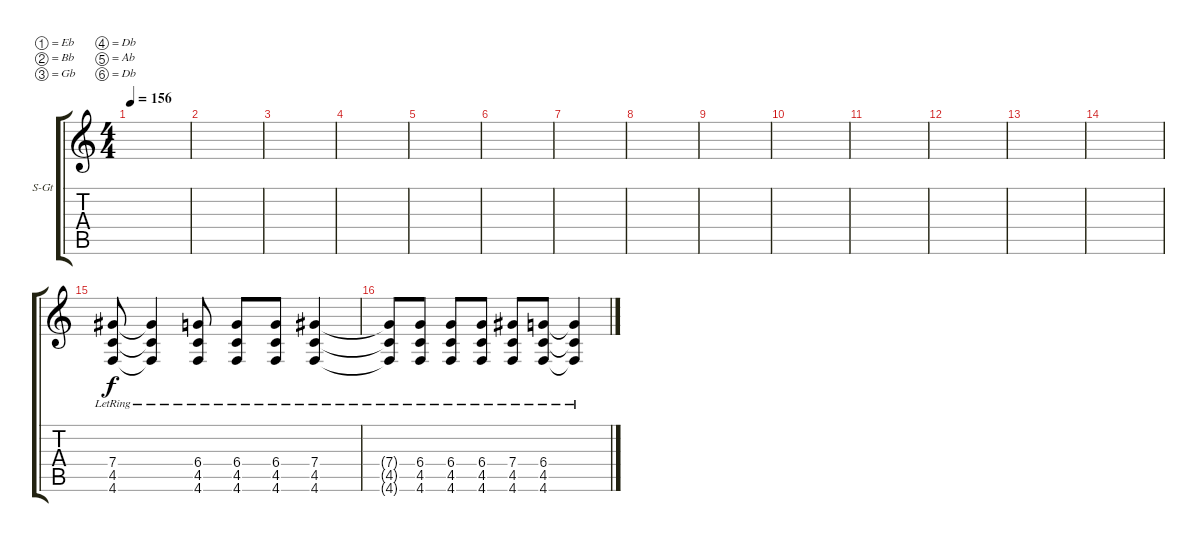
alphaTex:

\defaultSystemsLayout 4
\bracketExtendMode groupsimilarinstruments
\firstSystemTrackNameOrientation horizontal
\otherSystemsTrackNameOrientation horizontal
\track ("Intro Guitar 1" "S-Gt") {instrument acousticguitarsteel}
\staff {score tabs}
\tuning (Eb4 Bb3 Gb3 Db3 Ab2 Db2)
\ts (4 4)
\tempo 156
\clef g2
\ks c
|
|
|
|
|
|
|
|
|
|
|
|
|
|
(7.4{lr} 4.6{lr} 4.5{lr}).8 (7.4{lr t} 4.6{lr t} 4.5{lr t}).4 (6.4{lr} 4.6{lr} 4.5{lr}).8 (6.4{lr} 4.6{lr} 4.5{lr}).8 (6.4{lr} 4.6{lr} 4.5{lr}).8 (7.4{lr} 4.6{lr} 4.5{lr}).4 |
(7.4{lr t} 4.6{lr t} 4.5{lr t}).8 (6.4{lr} 4.6{lr} 4.5{lr}).8 (6.4{lr} 4.6{lr} 4.5{lr}).8 (6.4{lr} 4.6{lr} 4.5{lr}).8 (7.4{lr} 4.6{lr} 4.5{lr}).8 (6.4{lr} 4.6{lr} 4.5{lr}).8 (4.5{lr t} 6.4{lr t} 4.6{lr t}).4
